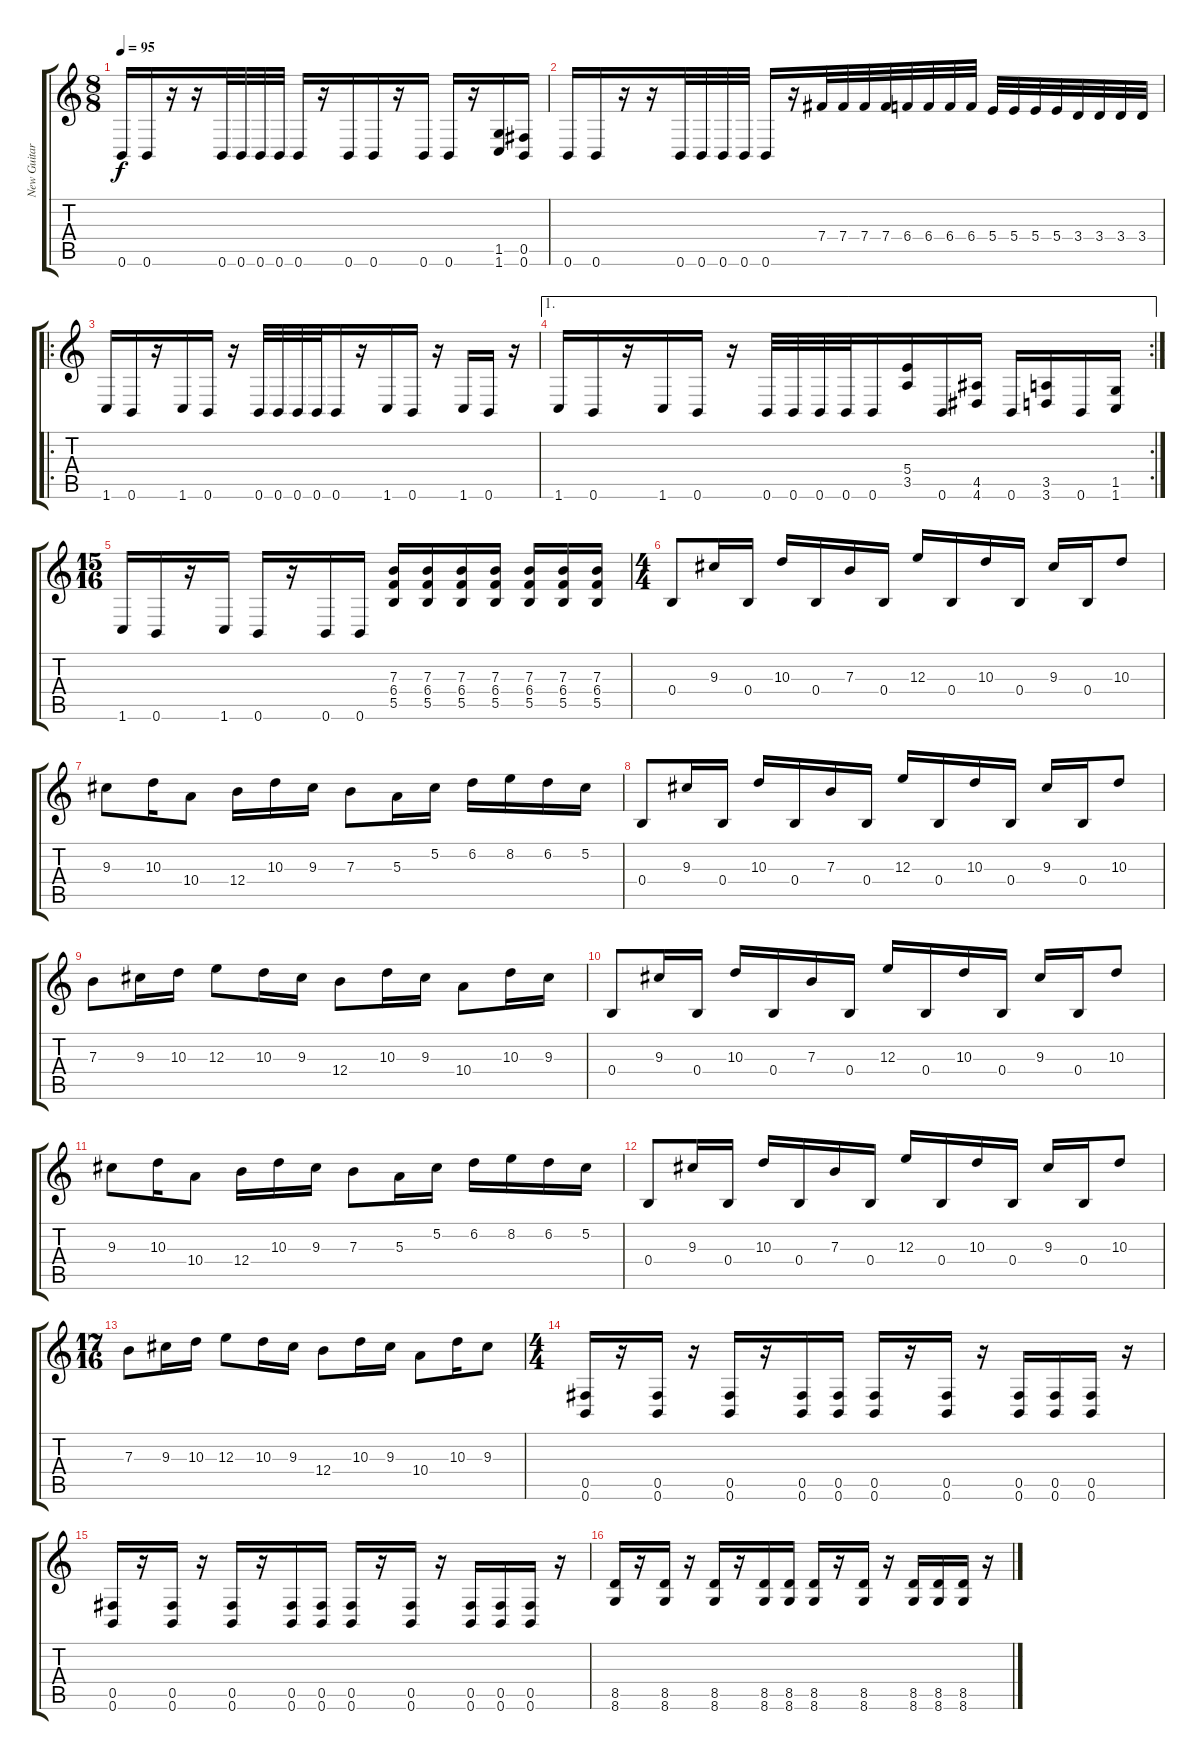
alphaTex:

\track ("New Guitar" "New Guitar") {instrument distortionguitar}
\staff {score tabs}
\tuning (Db4 Ab3 E3 B2 Gb2 B1) {hide}
\ts (8 8)
\tempo 95
\clef g2
\ks c
0.6.16{dy f} 0.6.16 r.16 r.16 0.6.32 0.6.32 0.6.32 0.6.32 0.6.16 r.16 0.6.16 0.6.16 r.16 0.6.16 0.6.16 r.16 (1.5 1.6).16 (0.5 0.6).16 |
0.6.16 0.6.16 r.16 r.16 0.6.32 0.6.32 0.6.32 0.6.32 0.6.16 r.16 7.4.32 7.4.32 7.4.32 7.4.32 6.4.32 6.4.32 6.4.32 6.4.32 5.4.32 5.4.32 5.4.32 5.4.32 3.4.32 3.4.32 3.4.32 3.4.32 |
\ro
1.6.16{instrument distortionguitar} 0.6.16 r.16 1.6.16 0.6.16 r.16 0.6.32 0.6.32 0.6.32 0.6.32 0.6.16 r.16 1.6.16 0.6.16 r.16 1.6.16 0.6.16 r.16 |
\ae 1
\rc 2
1.6.16{instrument distortionguitar} 0.6.16 r.16 1.6.16 0.6.16 r.16 0.6.32 0.6.32 0.6.32 0.6.32 0.6.16 (5.4 3.5).16 0.6.16 (4.5 4.6).16 0.6.16 (3.5 3.6).16 0.6.16 (1.5 1.6).16 |
\ts (15 16)
1.6.16{instrument distortionguitar} 0.6.16 r.16 1.6.16 0.6.16 r.16 0.6.16 0.6.16 (7.3 6.4 5.5).16 (7.3 6.4 5.5).16 (7.3 6.4 5.5).16 (7.3 6.4 5.5).16 (7.3 6.4 5.5).16 (7.3 6.4 5.5).16 (7.3 6.4 5.5).16 |
\ts (4 4)
0.4.8 9.3.16 0.4.16 10.3.16 0.4.16 7.3.16 0.4.16 12.3.16 0.4.16 10.3.16 0.4.16 9.3.16 0.4.16 10.3.8 |
9.3.8 10.3.16 10.4.8 12.4.16 10.3.16 9.3.16 7.3.8 5.3.16 5.2.16 6.2.16 8.2.16 6.2.16 5.2.16 |
0.4.8 9.3.16 0.4.16 10.3.16 0.4.16 7.3.16 0.4.16 12.3.16 0.4.16 10.3.16 0.4.16 9.3.16 0.4.16 10.3.8 |
7.3.8 9.3.16 10.3.16 12.3.8 10.3.16 9.3.16 12.4.8 10.3.16 9.3.16 10.4.8 10.3.16 9.3.16 |
0.4.8 9.3.16 0.4.16 10.3.16 0.4.16 7.3.16 0.4.16 12.3.16 0.4.16 10.3.16 0.4.16 9.3.16 0.4.16 10.3.8 |
9.3.8 10.3.16 10.4.8 12.4.16 10.3.16 9.3.16 7.3.8 5.3.16 5.2.16 6.2.16 8.2.16 6.2.16 5.2.16 |
0.4.8 9.3.16 0.4.16 10.3.16 0.4.16 7.3.16 0.4.16 12.3.16 0.4.16 10.3.16 0.4.16 9.3.16 0.4.16 10.3.8 |
\ts (17 16)
7.3.8 9.3.16 10.3.16 12.3.8 10.3.16 9.3.16 12.4.8 10.3.16 9.3.16 10.4.8 10.3.16 9.3.8 |
\ts (4 4)
(0.5 0.6).16 r.16 (0.5 0.6).16 r.16 (0.5 0.6).16 r.16 (0.5 0.6).16 (0.5 0.6).16 (0.5 0.6).16 r.16 (0.5 0.6).16 r.16 (0.5 0.6).16 (0.5 0.6).16 (0.5 0.6).16 r.16 |
(0.5 0.6).16 r.16 (0.5 0.6).16 r.16 (0.5 0.6).16 r.16 (0.5 0.6).16 (0.5 0.6).16 (0.5 0.6).16 r.16 (0.5 0.6).16 r.16 (0.5 0.6).16 (0.5 0.6).16 (0.5 0.6).16 r.16 |
(8.5 8.6).16 r.16 (8.5 8.6).16 r.16 (8.5 8.6).16 r.16 (8.5 8.6).16 (8.5 8.6).16 (8.5 8.6).16 r.16 (8.5 8.6).16 r.16 (8.5 8.6).16 (8.5 8.6).16 (8.5 8.6).16 r.16
